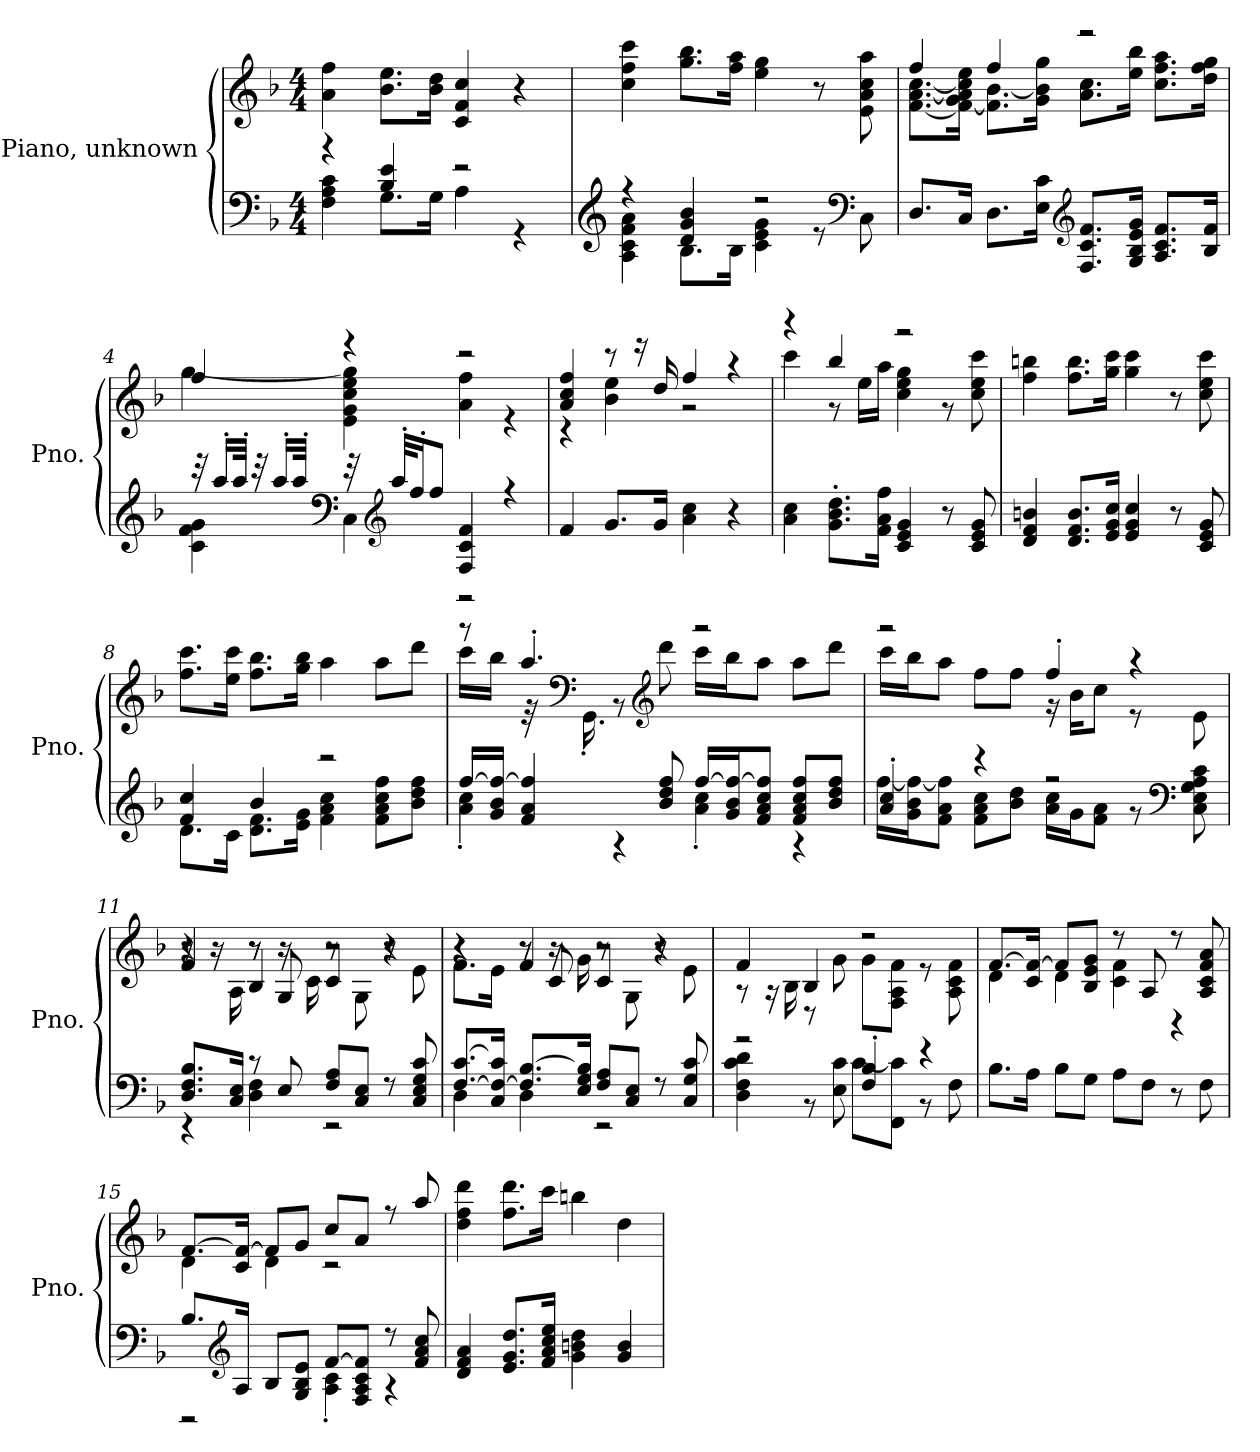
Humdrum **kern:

**kern	**kern
*part1	*part1
*staff2	*staff1
*I"Piano, unknown	*
*I'Pno.	*
*clefF4	*clefG2
*k[b-]	*k[b-]
*M4/4	*M4/4
*MM120	*MM120
=1	=1
*^	*
4r	4F\ 4A\ 4c\	4a\ 4ff\
4B-/ 4e/	8.G\L	8.b-\ 8.ee\L
.	16G\Jk	16b-\ 16dd\Jk
2r	4A\	4c/ 4f/ 4cc/
.	4r	4r
=2	=2	=2
*clefG2	*	*
4r	4A\ 4c\ 4f\ 4a\	4cc\ 4ff\ 4ccc\
4d/ 4g/ 4b-/	8.B-\L	8.gg\ 8.bb-\L
.	16B-\Jk	16ff\ 16aa\Jk
2r	4c\ 4e\ 4g\	4ee\ 4gg\
.	8r	8r
*clefF4	*	*
.	8C\	8e\ 8a\ 8cc\ 8aa\
*v	*v	*
=3	=3
*	*^
8.D/L	4ff/	[8.f\ [8.a\ [8.cc\L
16C/Jk	.	16f\_ 16g\ 16a\] 16cc\] 16ee\Jk
8.D\L	4ff/	8.f\] [8.b-\L
16E\ 16c\Jk	.	16g\ 16b-\] 16gg\Jk
*clefG2	*	*
8.F/ 8.c/ 8.f/L	2r	8.a\ 8.cc\L
16G/ 16B-/ 16e/ 16g/Jk	.	16ee\ 16bb-\Jk
8.A/ 8.c/ 8.f/L	.	8.cc\ 8.ff\ 8.aa\L
16B-/ 16f/Jk	.	16dd\ 16ff\ 16gg\Jk
!!LO:LB:g=z	!!
=4	=4	=4
*^	*	*
32r	4c\ 4f\ 4g\	4ff/	[4gg\
16aa'/LL	.	.	.
32aa'/JJk	.	.	.
32r	.	.	.
16aa'/LL	.	.	.
32aa'/JJk	.	.	.
*clefF4	*	*	*
32r	4C\	4r	4e\ 4g\ 4cc\ 4ee\ 4gg\]
*clefG2	*	*	*
32aa'/KLL	.	.	.
16ff'/J	.	.	.
8ff/J	.	.	.
4F/ 4c/ 4f/	2r	2r	4a\ 4ff\
4r	.	.	4r
*v	*v	*	*
=5	=5	=5
4f/	4a/ 4cc/ 4ff/	4r
8.g/L	8r	4b-\ 4ee\
.	16r	.
16g/Jk	16dd/	.
4a\ 4cc\	4ff/	2r
4r	4r	.
=6	=6	=6
4a\ 4cc\	4r	4ccc\
8.g\' 8.b-\' 8.dd\'L	4bb-/	8r
.	.	16ee\LL
16f\ 16a\ 16ff\Jk	.	16aa\JJ
4c/ 4e/ 4g/	2r	4cc\ 4ee\ 4gg\
8r	.	8r
8c/ 8e/ 8g/	.	8cc\ 8ee\ 8ccc\
*	*v	*v
=7	=7
4d/ 4f/ 4bn/	4ff\ 4bbn\
8.d/ 8.f/ 8.b/L	8.ff\ 8.bb\L
16e/ 16g/ 16cc/Jk	16gg\ 16ccc\Jk
4e/ 4g/ 4cc/	4gg\ 4ccc\
8r	8r
8c/ 8e/ 8g/	8cc\ 8ee\ 8ccc\
!!LO:LB:g=z
=8	=8
*^	*
4f/ 4cc/	8.d\L	8.ff\ 8.ccc\L
.	16c\Jk	16ee\ 16ccc\Jk
4b-/	8.d\ 8.f\L	8.ff\ 8.bb-\L
.	16e\ 16g\Jk	16gg\ 16bb-\Jk
2r	4f\ 4a\ 4cc\	4aa\
.	8f\ 8a\ 8cc\ 8ff\L	8aa\L
.	8b-\ 8dd\ 8ff\J	8ddd\J
=9	=9	=9
*	*	*^
[16ff/LL	4a\' 4cc\'	8r	16ccc\LL
16g/ 16b-/ 16ff/_JJ	.	.	16bb-\JJ
4f/ 4a/ 4ff/]	.	4.aa'/	32r
*	*	*clefF4	*
.	.	.	16.DDDDD'\
.	4r	.	8r
*	*	*clefG2	*
8b-/ 8dd/ 8ff/	.	.	8ddd\
[16ff/LL	4a\' 4cc\'	2r	16ccc\LL
16g/ 16b-/ 16ff/_J	.	.	16bb-\J
8f/ 8a/ 8cc/ 8ff/]J	.	.	8aa\J
8f/ 8a/ 8cc/ 8ff/L	4r	.	8aa\L
8b-/ 8dd/ 8ff/J	.	.	8ddd\J
=10	=10	=10	=10
4a/' 4cc/'	[16ff\LL	2r	16ccc\LL
.	16g\ 16b-\ 16ff\_J	.	16bb-\J
.	8f\ 8a\ 8ff\]J	.	8aa\J
4r	8f\ 8a\ 8cc\L	.	8ff\L
.	8b-\ 8dd\J	.	8ff\J
2r	16a\ 16cc\LL	4ff'/	16r
.	16g\J	.	16b-\KL
.	8f\ 8a\J	.	8cc\J
.	8r	4r	8r
*clefF4	*	*	*
.	8C\ 8E\ 8G\ 8A\ 8c\	.	8e\
!!LO:LB:g=z
=11	=11	=11	=11
*	*	*	*^
8.D/ 8.F/ 8.B-/L	4r	4f/	8r	4r
.	.	.	16r	.
16C/ 16E/Jk	.	.	16A\	.
8r	4D\ 4F\	4B-/	8r	8r
8E/	.	.	16r	8G/
.	.	.	16c\	.
8F/ 8A/L	2r	4c/	8r	2r
8C/ 8E/J	.	.	8G\	.
8r	.	4r	8r	.
8C/ 8E/ 8G/ 8c/	.	.	8e\	.
=12	=12	=12	=12	=12
[8.F/ [8.c/L	4D\	4r	8.f\L	4r
16C/ 16F/_ 16c/]Jk	.	.	16e\Jk	.
8.F/] [8.B-/L	4D\	4f/	8r	8r
.	.	.	16r	8c/
16E/ 16G/ 16B-/]Jk	.	.	16g\	.
8F/ 8A/L	2r	2r	8r	4c/
8C/ 8E/J	.	.	8G\	.
8r	.	.	8r	4r
8C/ 8G/ 8c/	.	.	8e\	.
*	*	*	*v	*v
=13	=13	=13	=13
2r	4D\ 4F\ 4c\ 4d\	4f/	8r
.	.	.	16r
.	.	.	16B-\
.	8r	4B-/	8r
.	8E\ 8c\	.	8g\
4F/' 4B-/'	[8c\L	2r	8g\L
.	8FF\ 8c\]J	.	8F\ 8A\ 8f\J
4r	8r	.	8r
.	8F\	.	8A\ 8c\ 8f\
*v	*v	*	*
!!LO:LB:g=z	!!
=14	=14	=14
8.B-\L	[8.f/L	4d\
16A\Jk	16c/ 16f/_Jk	.
8B-\L	8f/L]	4d\
8G\J	8B-/ 8e/ 8g/J	.
8A\L	8r	4c\ 4f\
8F\J	8A/	.
8r	8r	4r
8F\	8A/ 8c/ 8f/ 8a/	.
=15	=15	=15
*^	*	*
8.B-/L	2r	[8.f/L	4d\
*clefG2	*	*	*
16A/Jk	.	16c/ 16f/_Jk	.
8B-/L	.	8f/L]	4d\
8G/ 8B-/ 8e/J	.	8g/J	.
[8f/L	4A\' 4c\'	8cc/L	2r
8F/ 8A/ 8c/ 8f/]J	.	8a/J	.
8r	4r	8r	.
8f/ 8a/ 8cc/	.	8aa/	.
*v	*v	*	*
*	*v	*v
=16	=16
4d/ 4f/ 4a/	4dd\ 4ff\ 4ddd\
8.e/ 8.g/ 8.dd/L	8.ff\ 8.ddd\L
16f/ 16a/ 16cc/ 16ee/Jk	16ccc\Jk
4g\ 4bn\ 4dd\	4bbn\
4g/ 4b/	4dd\
=	=
*-	*-
